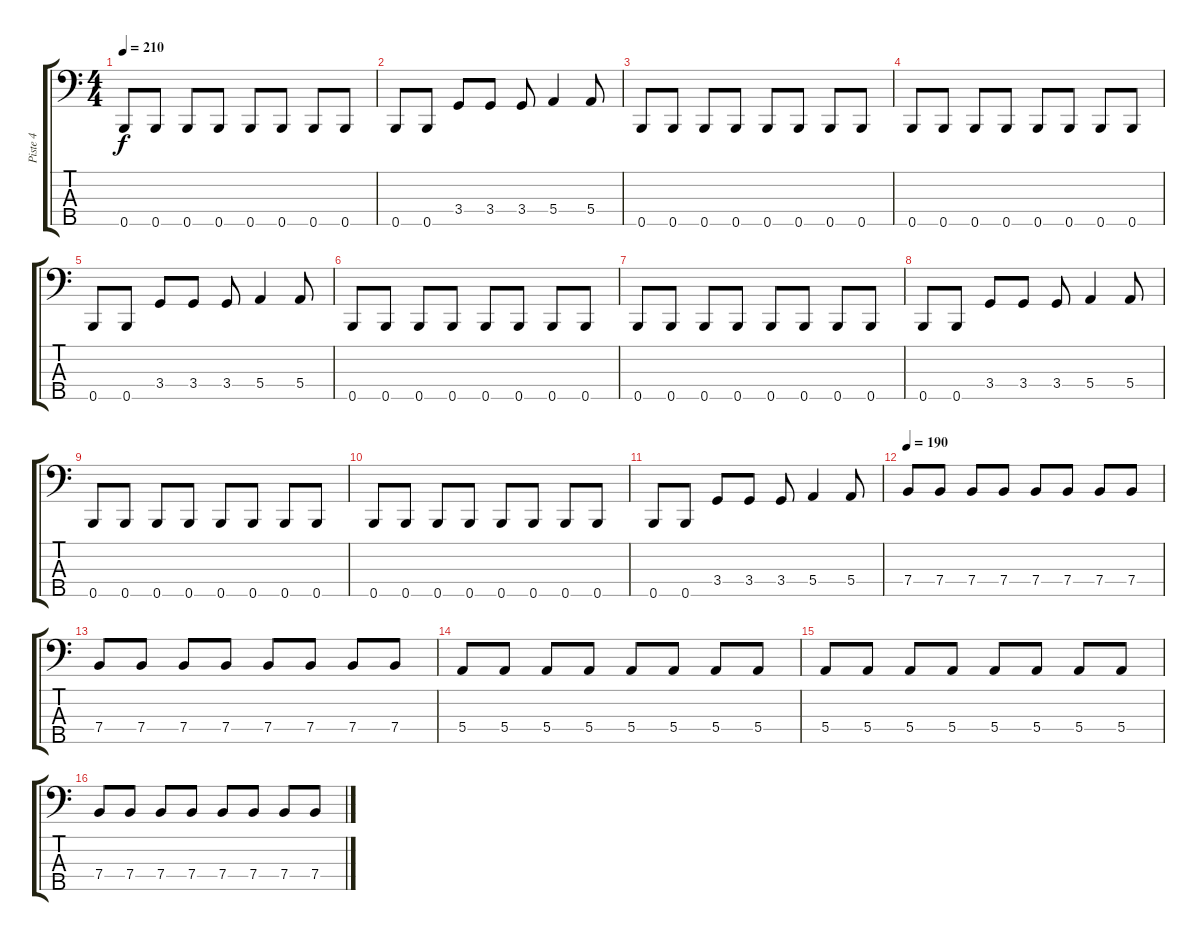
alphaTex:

\track ("Piste 4" "Piste 4") {instrument electricbasspick}
\staff {score tabs}
\tuning (G2 D2 A1 E1 B0) {hide}
\ts (4 4)
\tempo 210
\clef f4
\ks c
0.5.8{dy f} 0.5.8 0.5.8 0.5.8 0.5.8 0.5.8 0.5.8 0.5.8 |
0.5.8 0.5.8 3.4.8 3.4.8 3.4.8 5.4.4 5.4.8 |
0.5.8 0.5.8 0.5.8 0.5.8 0.5.8 0.5.8 0.5.8 0.5.8 |
0.5.8 0.5.8 0.5.8 0.5.8 0.5.8 0.5.8 0.5.8 0.5.8 |
0.5.8 0.5.8 3.4.8 3.4.8 3.4.8 5.4.4 5.4.8 |
0.5.8 0.5.8 0.5.8 0.5.8 0.5.8 0.5.8 0.5.8 0.5.8 |
0.5.8 0.5.8 0.5.8 0.5.8 0.5.8 0.5.8 0.5.8 0.5.8 |
0.5.8 0.5.8 3.4.8 3.4.8 3.4.8 5.4.4 5.4.8 |
0.5.8 0.5.8 0.5.8 0.5.8 0.5.8 0.5.8 0.5.8 0.5.8 |
0.5.8 0.5.8 0.5.8 0.5.8 0.5.8 0.5.8 0.5.8 0.5.8 |
0.5.8 0.5.8 3.4.8 3.4.8 3.4.8 5.4.4 5.4.8 |
\tempo 190
7.4.8 7.4.8 7.4.8 7.4.8 7.4.8 7.4.8 7.4.8 7.4.8 |
7.4.8 7.4.8 7.4.8 7.4.8 7.4.8 7.4.8 7.4.8 7.4.8 |
5.4.8 5.4.8 5.4.8 5.4.8 5.4.8 5.4.8 5.4.8 5.4.8 |
5.4.8 5.4.8 5.4.8 5.4.8 5.4.8 5.4.8 5.4.8 5.4.8 |
7.4.8 7.4.8 7.4.8 7.4.8 7.4.8 7.4.8 7.4.8 7.4.8
